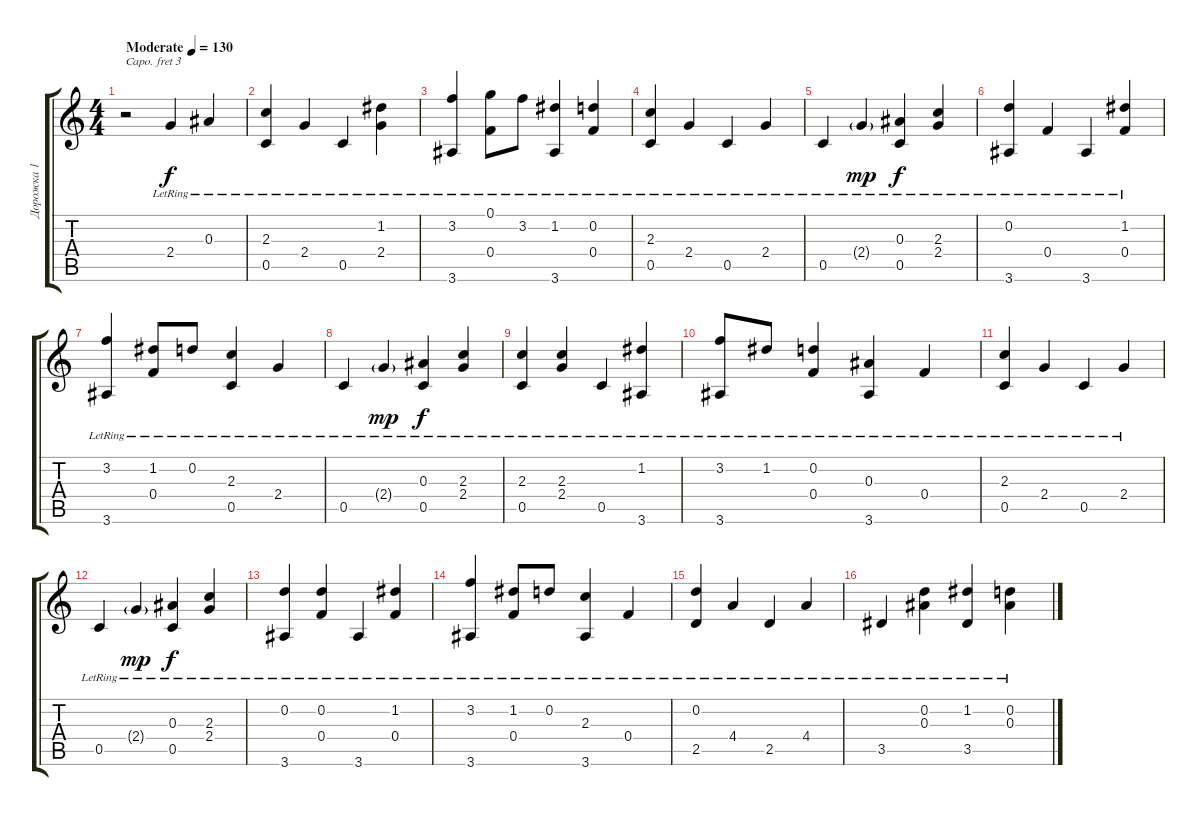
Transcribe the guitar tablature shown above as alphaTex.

\track ("Дорожка 1" "Дорожка 1") {instrument acousticguitarsteel}
\staff {score tabs}
\capo 3
\tuning (E4 B3 G3 D3 A2 E2) {hide}
\ts (4 4)
\tempo (130 "Moderate")
\clef g2
\ks c
r.2{dy f instrument acousticguitarsteel} 2.4{lr}.4 0.3{lr}.4 |
(2.3{lr} 0.5{lr}).4 2.4{lr}.4 0.5{lr}.4 (1.2{lr} 2.4{lr}).4 |
(3.2{lr} 3.6{lr}).4 (0.1{lr} 0.4{lr}).8 3.2{lr}.8 (1.2{lr} 3.6{lr}).4 (0.2{lr} 0.4{lr}).4 |
(2.3{lr} 0.5{lr}).4 2.4{lr}.4 0.5{lr}.4 2.4{lr}.4 |
0.5{lr}.4 2.4{g lr}.4{dy mp} (0.3{lr} 0.5{lr}).4{dy f} (2.3{lr} 2.4{lr}).4 |
(0.2{lr} 3.6{lr}).4 0.4{lr}.4 3.6{lr}.4 (1.2{lr} 0.4{lr}).4 |
(3.2{lr} 3.6{lr}).4 (1.2{lr} 0.4{lr}).8 0.2{lr}.8 (2.3{lr} 0.5{lr}).4 2.4{lr}.4 |
0.5{lr}.4 2.4{g lr}.4{dy mp} (0.3{lr} 0.5{lr}).4{dy f} (2.3{lr} 2.4{lr}).4 |
(2.3{lr} 0.5{lr}).4 (2.3{lr} 2.4{lr}).4 0.5{lr}.4 (1.2{lr} 3.6{lr}).4 |
(3.2{lr} 3.6{lr}).8 1.2{lr}.8 (0.2{lr} 0.4{lr}).4 (0.3{lr} 3.6{lr}).4 0.4{lr}.4 |
(2.3{lr} 0.5{lr}).4 2.4{lr}.4 0.5{lr}.4 2.4{lr}.4 |
0.5{lr}.4 2.4{g lr}.4{dy mp} (0.3{lr} 0.5{lr}).4{dy f} (2.3{lr} 2.4{lr}).4 |
(0.2{lr} 3.6{lr}).4 (0.2 0.4{lr}).4 3.6{lr}.4 (1.2{lr} 0.4{lr}).4 |
(3.2{lr} 3.6{lr}).4 (1.2{lr} 0.4{lr}).8 0.2{lr}.8 (2.3{lr} 3.6).4 0.4{lr}.4 |
(0.2{lr} 2.5{lr}).4 4.4{lr}.4 2.5{lr}.4 4.4{lr}.4 |
3.5{lr}.4 (0.2{lr} 0.3{lr}).4 (1.2{lr} 3.5{lr}).4 (0.2{lr} 0.3{lr}).4
